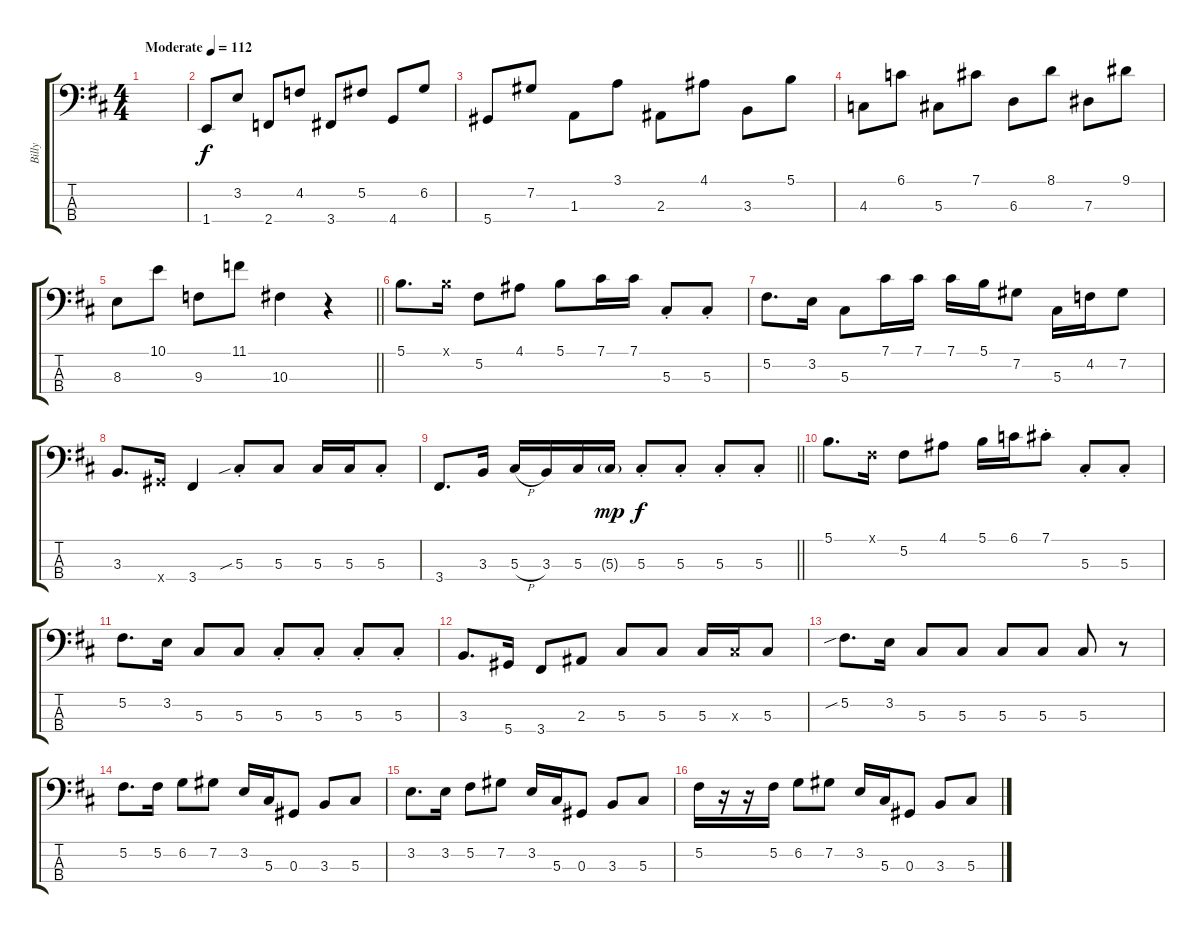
\track ("Billy" "Billy") {instrument electricbassfinger}
\staff {score tabs}
\tuning (Gb2 Db2 Ab1 Eb1) {hide}
\ts (4 4)
\tempo (112 "Moderate")
\clef f4
\ks d
|
1.4.8 3.2.8 2.4.8 4.2.8 3.4.8 5.2.8 4.4.8 6.2.8 |
5.4.8 7.2.8 1.3.8 3.1.8 2.3.8 4.1.8 3.3.8 5.1.8 |
4.3.8 6.1.8 5.3.8 7.1.8 6.3.8 8.1.8 7.3.8 9.1.8 |
\barLineRight lightlight
8.3.8 10.1.8 9.3.8 11.1.8 10.3.4 r.4 |
5.1.8{d} 5.1{x}.16 5.2.8 4.1.8 5.1.8 7.1.16 7.1.16 5.3{st}.8 5.3{st}.8 |
5.2.8{d} 3.2.16 5.3.8 7.1.16 7.1.16 7.1.16 5.1.16 7.2.8 5.3.16 4.2.16 7.2.8 |
3.3.8{d} 5.4{x}.16 3.4.4 5.3{sib st}.8 5.3.8 5.3.16 5.3.16 5.3{st}.8 |
\barLineRight lightlight
3.4.8{d} 3.3.16 5.3{h}.16 3.3.16 5.3.16 5.3{g}.16{dy mp} 5.3{st}.8{dy f} 5.3{st}.8 5.3{st}.8 5.3{st}.8 |
5.1.8{d} 0.1{x}.16 5.2.8 4.1.8 5.1.16 6.1.16 7.1{st}.8 5.3{st}.8 5.3{st}.8 |
5.2.8{d} 3.2.16 5.3.8 5.3.8 5.3{st}.8 5.3{st}.8 5.3{st}.8 5.3{st}.8 |
3.3.8{d} 5.4.16 3.4.8 2.3.8 5.3.8 5.3.8 5.3.16 5.3{x}.16 5.3.8 |
5.2{sib}.8{d} 3.2.16 5.3.8 5.3.8 5.3.8 5.3.8 5.3.8 r.8 |
5.2.8{d} 5.2.16 6.2.8 7.2.8 3.2.16 5.3.16 0.3.8 3.3.8 5.3.8 |
3.2.8{d} 3.2.16 5.2.8 7.2.8 3.2.16 5.3.16 0.3.8 3.3.8 5.3.8 |
5.2.16 r.16 r.16 5.2.16 6.2.8 7.2.8 3.2.16 5.3.16 0.3.8 3.3.8 5.3.8
